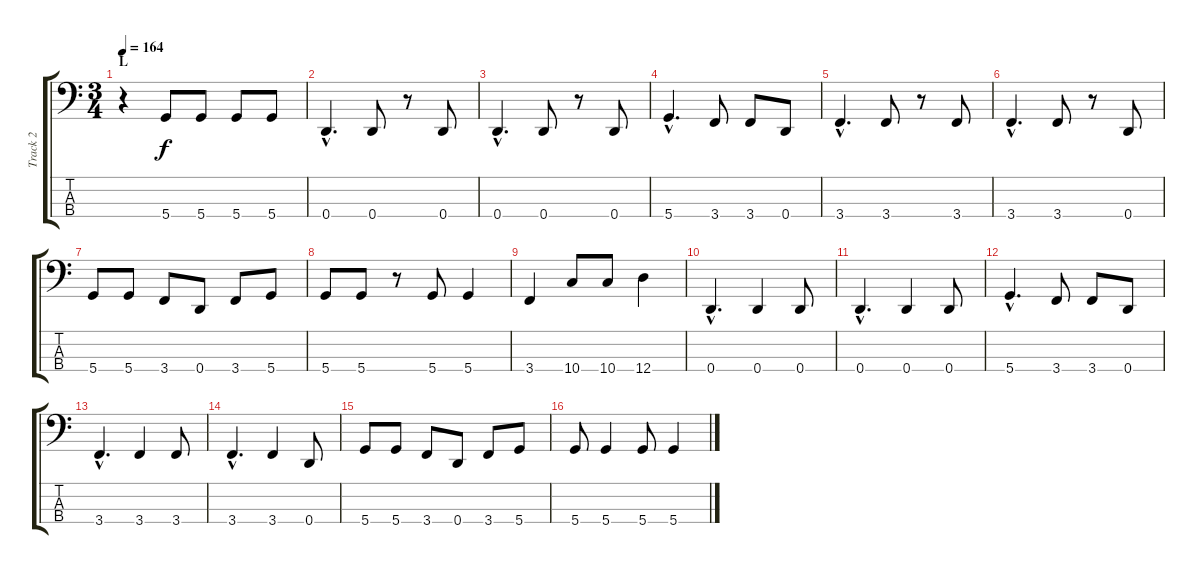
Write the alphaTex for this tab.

\track ("Track 2" "Track 2") {instrument electricbasspick}
\staff {score tabs}
\tuning (G2 D2 A1 D1) {hide}
\ts (3 4)
\section ("" "L")
\tempo 164
\clef f4
\ks c
r.4{dy f} 5.4.8 5.4.8 5.4.8 5.4.8 |
0.4{hac}.4{d} 0.4.8 r.8 0.4.8 |
0.4{hac}.4{d} 0.4.8 r.8 0.4.8 |
5.4{hac}.4{d} 3.4.8 3.4.8 0.4.8 |
3.4{hac}.4{d} 3.4.8 r.8 3.4.8 |
3.4{hac}.4{d} 3.4.8 r.8 0.4.8 |
5.4.8 5.4.8 3.4.8 0.4.8 3.4.8 5.4.8 |
5.4.8 5.4.8 r.8 5.4.8 5.4.4 |
3.4.4 10.4.8 10.4.8 12.4.4 |
0.4{hac}.4{d} 0.4.4 0.4.8 |
0.4{hac}.4{d} 0.4.4 0.4.8 |
5.4{hac}.4{d} 3.4.8 3.4.8 0.4.8 |
3.4{hac}.4{d} 3.4.4 3.4.8 |
3.4{hac}.4{d} 3.4.4 0.4.8 |
5.4.8 5.4.8 3.4.8 0.4.8 3.4.8 5.4.8 |
5.4.8 5.4.4 5.4.8 5.4.4
